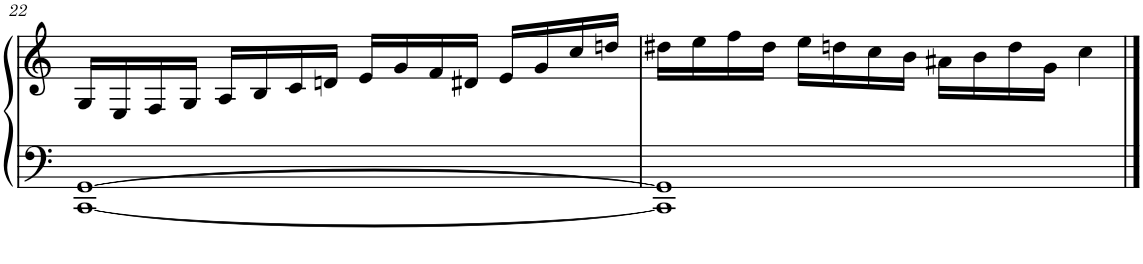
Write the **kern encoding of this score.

**kern	**kern
*part1	*part1
*staff2	*staff1
*I"Piano	*
*I'Pno	*
!!LO:PB:g=z
*clefF4	*clefG2
*k[]	*k[]
*M4/4	*M4/4
=22	=22
[1CC [>1GG	16G/LL
.	16E/
.	16F/
.	16G/JJ
.	16A/LL
.	16B/
.	16c/
.	16dn/JJ
.	16e/LL
.	16g/
.	16f/
.	16d#X/JJ
.	16e/LL
.	16g/
.	16cc/
.	16ddn/JJ
=23	=23
1CC] 1GG]	16dd#X\LL
.	16ee\
.	16ff\
.	16dd#\JJ
.	16ee\LL
.	16ddn\
.	16cc\
.	16b\JJ
.	16a#X\LL
.	16b\
.	16dd\
.	16g\JJ
.	4cc\
==	==
*-	*-
